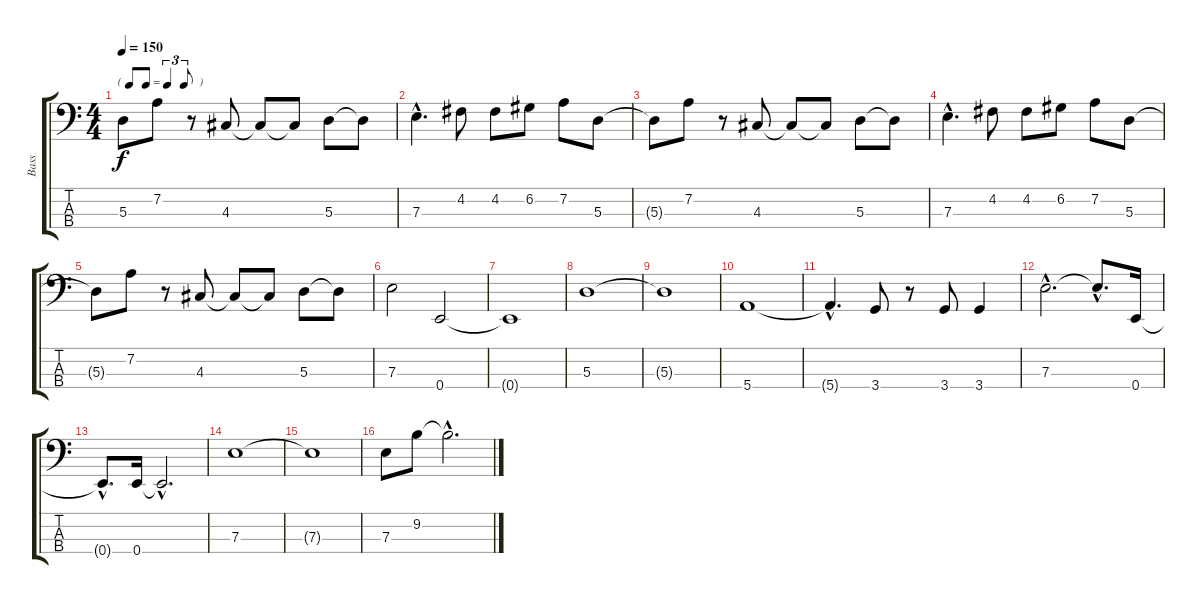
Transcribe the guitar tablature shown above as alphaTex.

\track ("Bass" "Bass") {instrument electricbassfinger}
\staff {score tabs}
\tuning (G2 D2 A1 E1) {hide}
\ts (4 4)
\tf triplet8th
\tempo 150
\clef f4
\ks c
5.3{t}.8{dy f} 7.2.8 r.8 4.3.8 4.3{t}.8 4.3{t}.8 5.3.8 5.3{t}.8 |
7.3{hac}.4{d} 4.2.8 4.2.8 6.2.8 7.2.8 5.3.8 |
5.3{t}.8 7.2.8 r.8 4.3.8 4.3{t}.8 4.3{t}.8 5.3.8 5.3{t}.8 |
7.3{hac}.4{d} 4.2.8 4.2.8 6.2.8 7.2.8 5.3.8 |
5.3{t}.8 7.2.8 r.8 4.3.8 4.3{t}.8 4.3{t}.8 5.3.8 5.3{t}.8 |
7.3.2 0.4.2 |
0.4{t}.1 |
5.3.1 |
5.3{t}.1 |
5.4.1 |
5.4{hac t}.4{d} 3.4.8 r.8 3.4.8 3.4.4 |
7.3{hac}.2{d} 7.3{hac t}.8{d} 0.4.16 |
0.4{hac t}.8{d} 0.4.16 0.4{hac t}.2{d} |
7.3.1 |
7.3{t}.1 |
7.3.8 9.2.8 9.2{hac t}.2{d}
